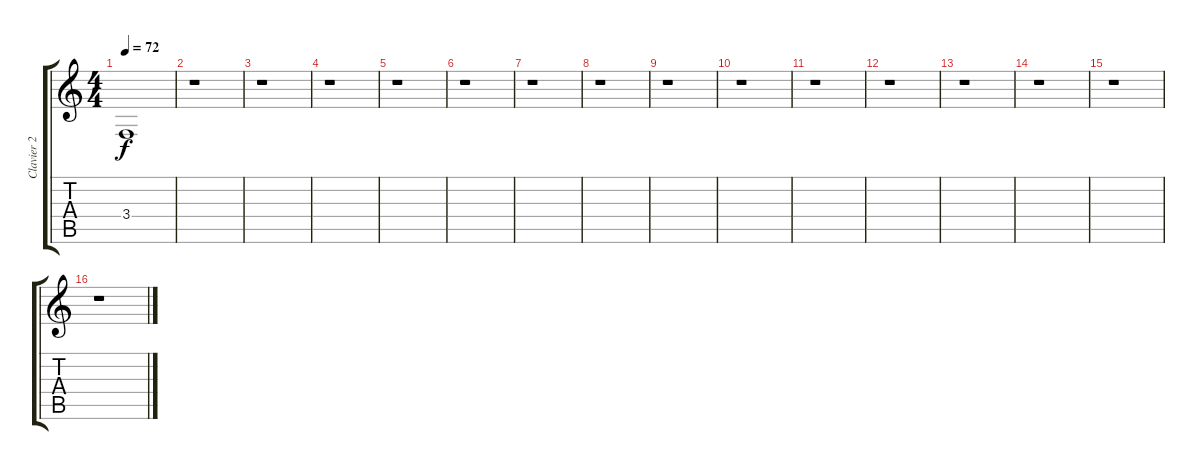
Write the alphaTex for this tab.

\track ("Clavier 2" "Clavier 2") {instrument choiraahs}
\staff {score tabs}
\tuning (E4 B3 G3 D3 A2 E2) {hide}
\ts (4 4)
\tempo 72
\clef g2
\ks c
3.4{t}.1{dy f} |
r.1 |
r.1 |
r.1 |
r.1 |
r.1 |
r.1 |
r.1 |
r.1 |
r.1 |
r.1 |
r.1 |
r.1 |
r.1 |
r.1 |
r.1
